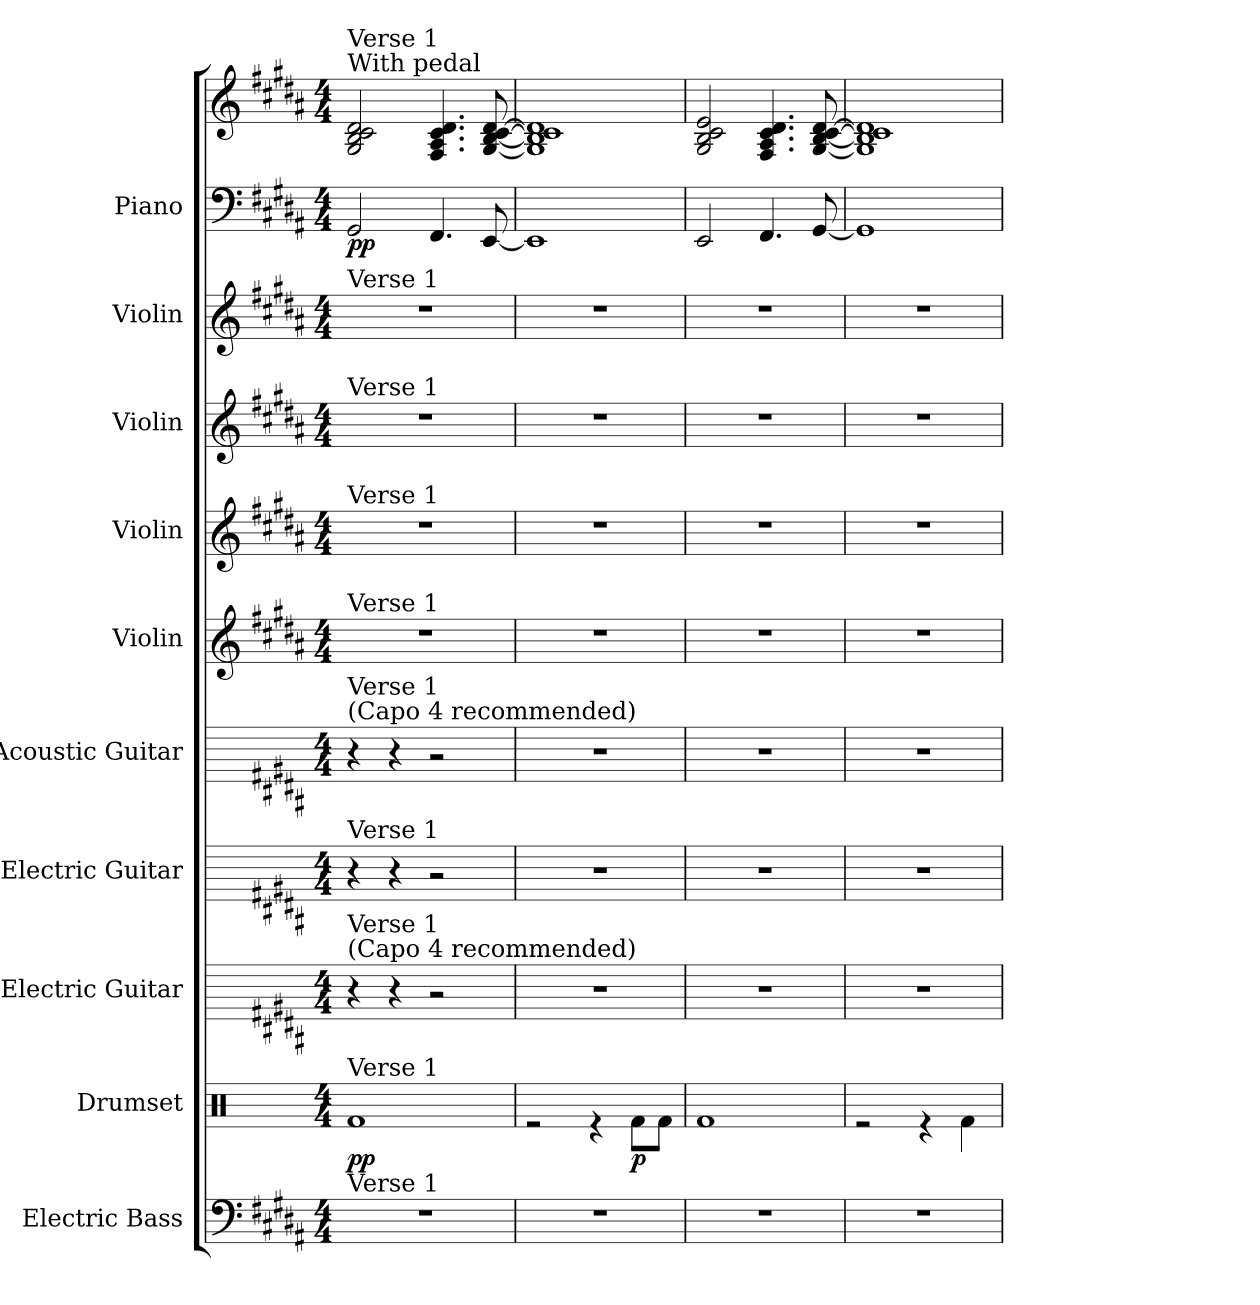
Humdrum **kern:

**kern	**kern	**dynam	**kern	**kern	**kern	**kern	**kern	**kern	**kern	**kern	**kern	**dynam
*part10	*part9	*part9	*part8	*part7	*part6	*part5	*part4	*part3	*part2	*part1	*part1	*part1
*staff11	*staff10	*staff10	*staff9	*staff8	*staff7	*staff6	*staff5	*staff4	*staff3	*staff2	*staff1	*staff1/2
*I"Electric Bass	*I"Drumset	*	*I"Electric Guitar	*I"Electric Guitar	*I"Acoustic Guitar	*I"Violin	*I"Violin	*I"Violin	*I"Violin	*I"Piano	*	*
*I'El. B.	*I'D. Set	*	*I'El. Guit.	*I'El. Guit.	*I'Guit.	*I'Vln.	*I'Vln.	*I'Vln.	*I'Vln.	*I'Pno.	*	*
*	*	*	*stria6	*stria6	*stria6	*	*	*	*	*	*	*
*clefF4	*clefX	*	*	*	*	*clefG2	*clefG2	*clefG2	*clefG2	*clefF4	*clefG2	*
*ITrd7c12	*	*	*	*	*	*	*	*	*	*	*	*
*k[f#c#g#d#a#]	*k[]	*	*k[f#c#g#d#a#]	*k[f#c#g#d#a#]	*k[f#c#g#d#a#]	*k[f#c#g#d#a#]	*k[f#c#g#d#a#]	*k[f#c#g#d#a#]	*k[f#c#g#d#a#]	*k[f#c#g#d#a#]	*k[f#c#g#d#a#]	*
*M4/4	*M4/4	*	*M4/4	*M4/4	*M4/4	*M4/4	*M4/4	*M4/4	*M4/4	*M4/4	*M4/4	*
*MM137	*MM137	*	*MM137	*MM137	*MM137	*MM137	*MM137	*MM137	*MM137	*MM137	*MM137	*
=1	=1	=1	=1	=1	=1	=1	=1	=1	=1	=1	=1	=1
*	*^	*	*	*	*	*	*	*	*	*	*	*
!	!	!	!	!	!	!	!	!	!	!	!	!LO:TX:a:t=With pedal	!
!	!	!	!	!	!	!	!	!	!	!	!	!LO:TX:a:t=Verse 1	!
!	!	!	!	!	!	!	!	!	!	!LO:TX:a:t=Verse 1	!	!	!
!	!	!	!	!	!	!	!	!	!LO:TX:a:t=Verse 1	!	!	!	!
!	!	!	!	!	!	!	!	!LO:TX:a:t=Verse 1	!	!	!	!	!
!	!	!	!	!	!	!	!LO:TX:a:t=Verse 1	!	!	!	!	!	!
!	!	!	!	!	!	!LO:TX:a:t=(Capo 4 recommended)	!	!	!	!	!	!	!
!	!	!	!	!	!	!LO:TX:a:t=Verse 1	!	!	!	!	!	!	!
!	!	!	!	!	!LO:TX:a:t=Verse 1	!	!	!	!	!	!	!	!
!	!	!	!	!LO:TX:a:t=(Capo 4 recommended)	!	!	!	!	!	!	!	!	!
!	!	!	!	!LO:TX:a:t=Verse 1	!	!	!	!	!	!	!	!	!
!	!LO:TX:a:t=Verse 1	!	!	!	!	!	!	!	!	!	!	!	!
!LO:TX:a:t=Verse 1	!	!	!	!	!	!	!	!	!	!	!	!	!
!	!	!	!LO:DY:b	!	!	!	!	!	!	!	!	!	!LO:DY:b=2
!	!	!	!	!	!	!	!	!	!	!	!	!	!LO:DY:n=1:b
1r	1ryy	1Rf	pp	4r	4r	4r	1r	1r	1r	1r	2GG#/	2G#/ 2B/ 2c#/ 2d#/	p p
.	.	.	.	4r	4r	4r	.	.	.	.	.	.	.
.	.	.	.	2r	2r	2r	.	.	.	.	4.FF#/	4.F#/ 4.A#/ 4.c#/ 4.d#/	.
.	.	.	.	.	.	.	.	.	.	.	[8EE/	[8G#/ [8B/ [8c#/ [8d#/	.
=2	=2	=2	=2	=2	=2	=2	=2	=2	=2	=2	=2	=2	=2
1r	1ryy	2r	.	1r	1r	1r	1r	1r	1r	1r	1EE]	1G#] 1B] 1c#] 1d#]	.
.	.	4r	.	.	.	.	.	.	.	.	.	.	.
!	!	!	!LO:DY:b	!	!	!	!	!	!	!	!	!	!
.	.	8Rf\L	p	.	.	.	.	.	.	.	.	.	.
.	.	8Rf\J	.	.	.	.	.	.	.	.	.	.	.
=3	=3	=3	=3	=3	=3	=3	=3	=3	=3	=3	=3	=3	=3
1r	1ryy	1Rf	.	1r	1r	1r	1r	1r	1r	1r	2EE/	2G#/ 2B/ 2c#/ 2e/	.
.	.	.	.	.	.	.	.	.	.	.	4.FF#/	4.F#/ 4.A#/ 4.c#/ 4.d#/	.
.	.	.	.	.	.	.	.	.	.	.	[8GG#/	[8G#/ [8B/ [8c#/ [8d#/	.
=4	=4	=4	=4	=4	=4	=4	=4	=4	=4	=4	=4	=4	=4
1r	1ryy	2r	.	1r	1r	1r	1r	1r	1r	1r	1GG#]	1G#] 1B] 1c#] 1d#]	.
.	.	4r	.	.	.	.	.	.	.	.	.	.	.
.	.	4Rf\	.	.	.	.	.	.	.	.	.	.	.
*	*v	*v	*	*	*	*	*	*	*	*	*	*	*
=	=	=	=	=	=	=	=	=	=	=	=	=
*-	*-	*-	*-	*-	*-	*-	*-	*-	*-	*-	*-	*-
